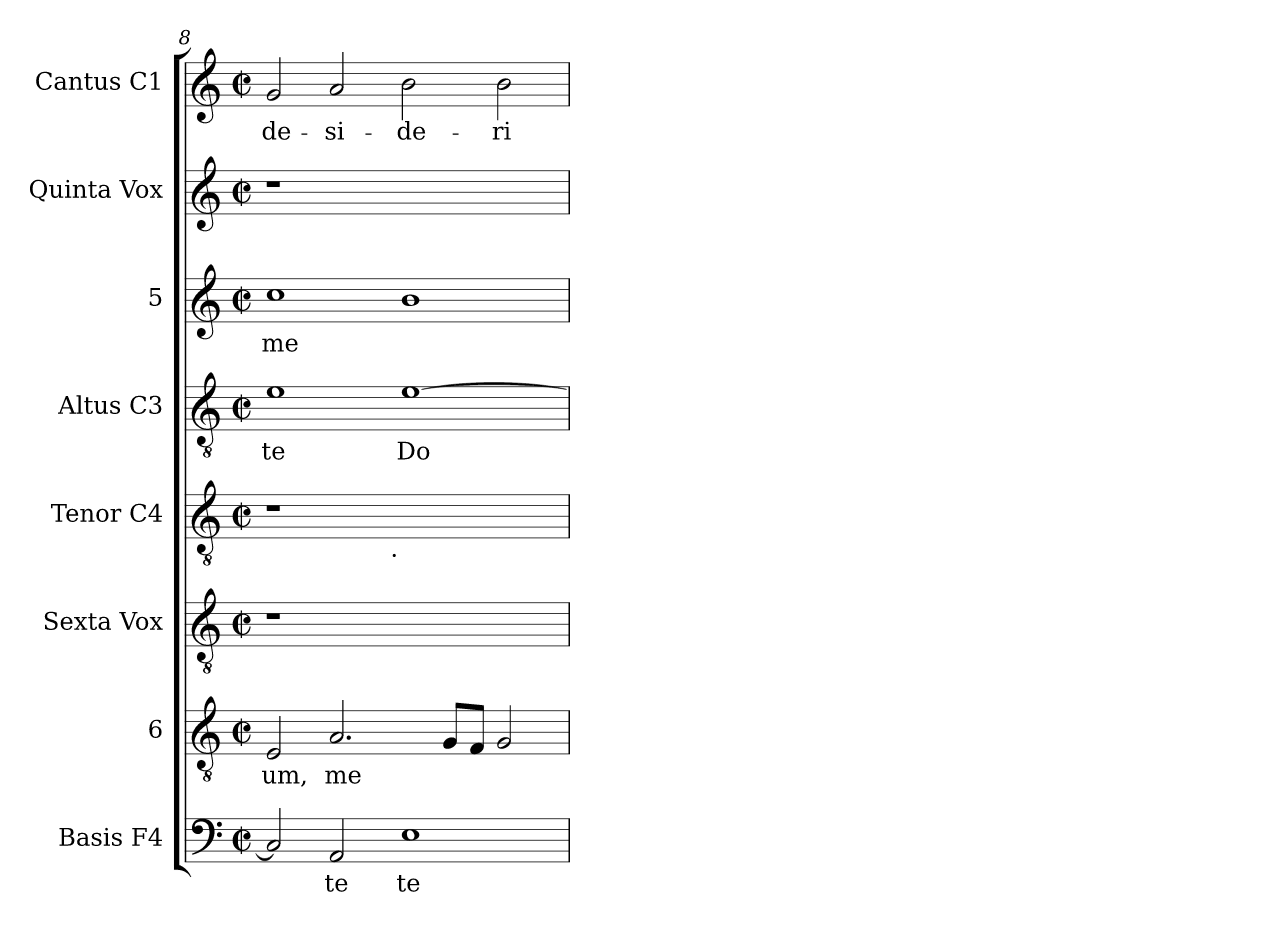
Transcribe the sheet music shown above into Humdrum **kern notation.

**kern	**text	**kern	**text	**kern	**kern	**kern	**text	**kern	**text	**kern	**kern	**text
*part8	*part8	*part7	*part7	*part6	*part5	*part4	*part4	*part3	*part3	*part2	*part1	*part1
*staff8	*staff8	*staff7	*staff7	*staff6	*staff5	*staff4	*staff4	*staff3	*staff3	*staff2	*staff1	*staff1
*I"Basis  F4	*	*I"6	*	*I"Sexta  Vox	*I"Tenor  C4	*I"Altus  C3	*	*I"5	*	*I"Quinta  Vox	*I"Cantus  C1	*
*I'B	*	*	*	*	*I'T	*I'A	*	*	*	*	*I'C	*
*clefF4	*	*clefGv2	*	*clefGv2	*clefGv2	*clefGv2	*	*clefG2	*	*clefG2	*clefG2	*
*k[]	*	*k[]	*	*k[]	*k[]	*k[]	*	*k[]	*	*k[]	*k[]	*
*C:	*	*C:	*	*C:	*C:	*C:	*	*C:	*	*C:	*C:	*
*M2/2	*	*M2/2	*	*M2/2	*M2/2	*M2/2	*	*M2/2	*	*M2/2	*M2/2	*
*met(c|)	*	*met(c|)	*	*met(c|)	*met(c|)	*met(c|)	*	*met(c|)	*	*met(c|)	*met(c|)	*
=8	=8	=8	=8	=8	=8	=8	=8	=8	=8	=8	=8	=8
!	!LO:LY:b:cj	!	!LO:LY:b:cj	!	!	!	!LO:LY:b:cj	!	!LO:LY:b:cj	!	!	!LO:LY:b:cj
*	*	*	*	*	*^	*	*	*	*	*	*	*
2C/]	--	2E/	-um,	1r	1r	2ryy	1e	te	1cc	me-	1r	2g/	de-
!	!LO:LY:b:cj	!	!LO:LY:b:cj	!	!	!	!	!	!	!	!	!	!LO:LY:b:cj
2AA/	-te	2.A/	me-	.	.	4...ryy	.	.	.	.	.	2a/	-si-
!	!	!	!	!	!	!LO:TX:b:t=.	!	!	!	!	!	!	!
.	.	.	.	.	.	1ryy	.	.	.	.	.	.	.
!	!LO:LY:b:cj	!	!	!	!	!	!	!LO:LY:b:cj	!	!LO:LY:b:cj	!	!	!LO:LY:b:cj
1E	te	.	.	1ryy	1ryy	.	[>1e	Do-	1b	--	1ryy	2b\	-de-
!	!	!	!LO:LY:b:cj	!	!	!	!	!	!	!	!	!	!
.	.	8G/L	--	.	.	.	.	.	.	.	.	.	.
!	!	!	!LO:LY:b:cj	!	!	!	!	!	!	!	!	!	!
.	.	8F/J	--	.	.	.	.	.	.	.	.	.	.
!	!	!	!LO:LY:b:cj	!	!	!	!	!	!	!	!	!	!LO:LY:b:cj
.	.	2G/	--	.	.	.	.	.	.	.	.	2b\	-ri-
.	.	.	.	.	.	32ryy	.	.	.	.	.	.	.
*	*	*	*	*	*v	*v	*	*	*	*	*	*	*
=	=	=	=	=	=	=	=	=	=	=	=	=
*-	*-	*-	*-	*-	*-	*-	*-	*-	*-	*-	*-	*-
